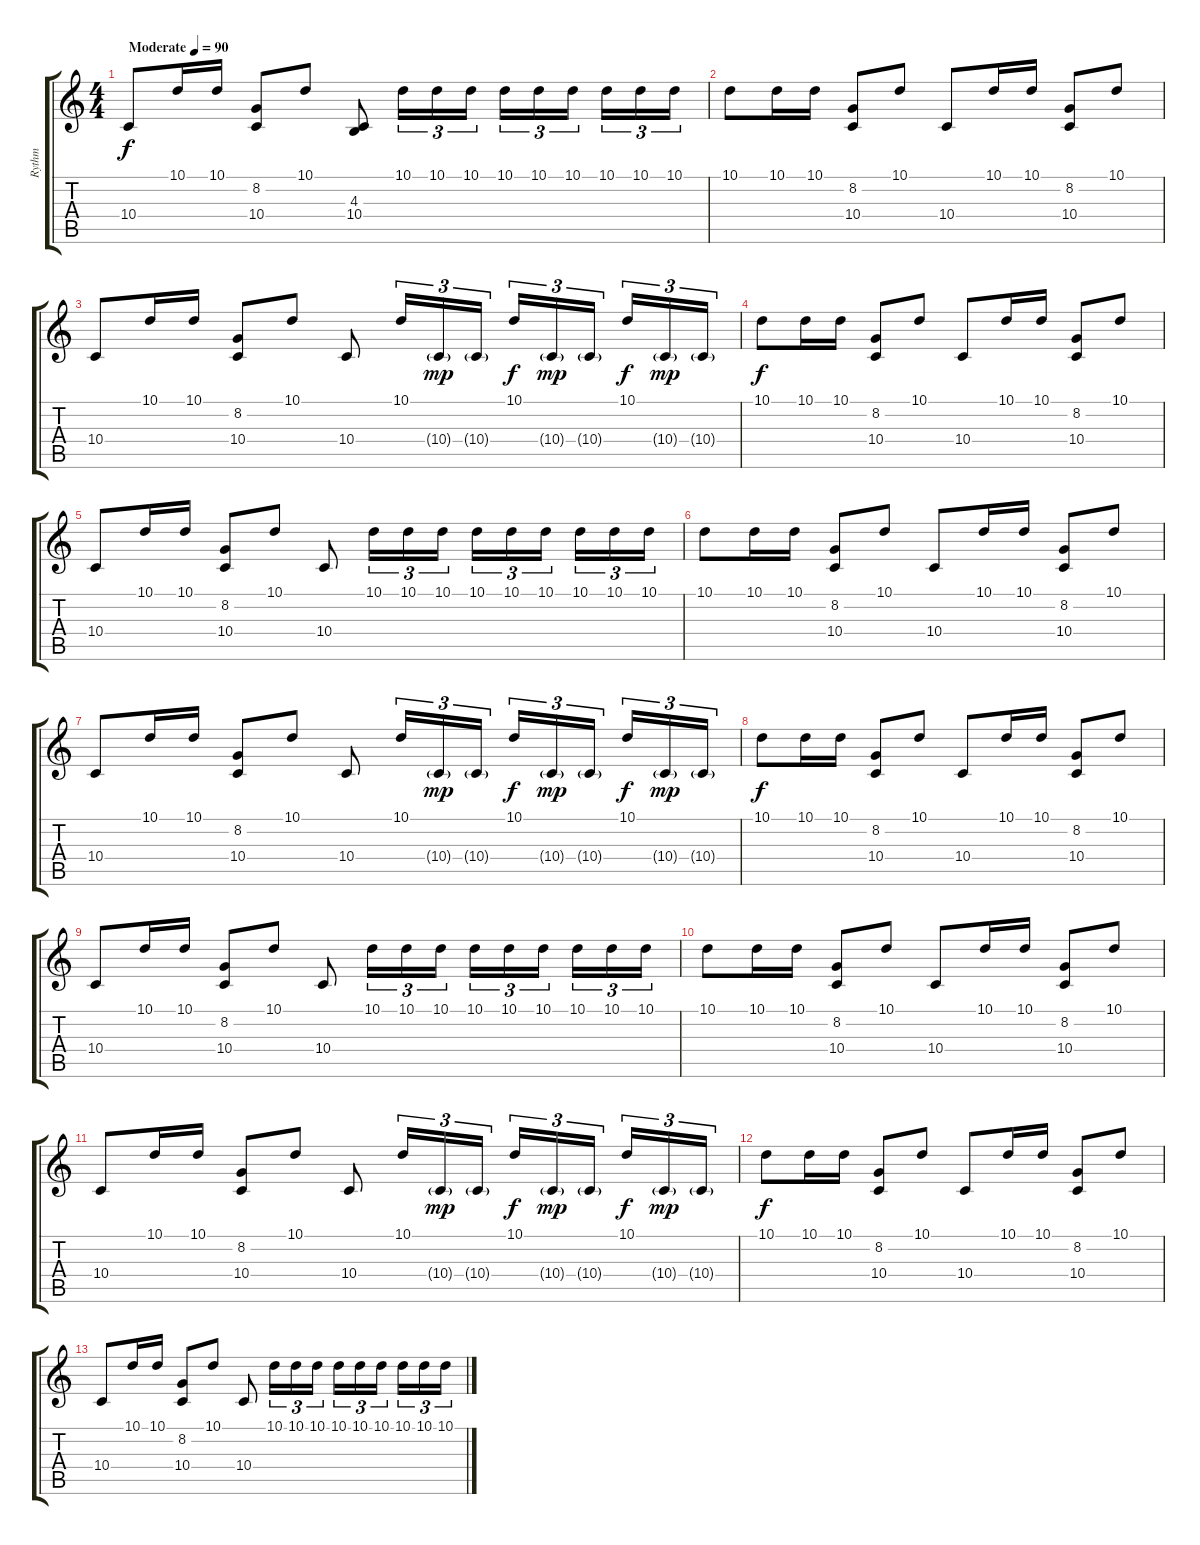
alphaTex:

\track ("Rythm" "Rythm") {instrument taikodrum}
\staff {score tabs}
\tuning (E4 B3 G3 D3 A2 E2) {hide}
\ts (4 4)
\tempo (90 "Moderate")
\clef g2
\ks c
10.4.8{dy f instrument taikodrum} 10.1.16 10.1.16 (8.2 10.4).8 10.1.8 (4.3 10.4).8 10.1.16{tu (3 2)} 10.1.16{tu (3 2)} 10.1.16{tu (3 2)} 10.1.16{tu (3 2)} 10.1.16{tu (3 2)} 10.1.16{tu (3 2) beam splitsecondary} 10.1.16{tu (3 2)} 10.1.16{tu (3 2)} 10.1.16{tu (3 2)} |
10.1.8 10.1.16 10.1.16 (8.2 10.4).8 10.1.8 10.4.8 10.1.16 10.1.16 (8.2 10.4).8 10.1.8 |
10.4.8 10.1.16 10.1.16 (8.2 10.4).8 10.1.8 10.4.8 10.1.16{tu (3 2)} 10.4{g}.16{tu (3 2) dy mp} 10.4{g}.16{tu (3 2)} 10.1.16{tu (3 2) dy f} 10.4{g}.16{tu (3 2) dy mp} 10.4{g}.16{tu (3 2) beam splitsecondary} 10.1.16{tu (3 2) dy f} 10.4{g}.16{tu (3 2) dy mp} 10.4{g}.16{tu (3 2)} |
10.1.8{dy f} 10.1.16 10.1.16 (8.2 10.4).8 10.1.8 10.4.8 10.1.16 10.1.16 (8.2 10.4).8 10.1.8 |
10.4.8 10.1.16 10.1.16 (8.2 10.4).8 10.1.8 10.4.8 10.1.16{tu (3 2)} 10.1.16{tu (3 2)} 10.1.16{tu (3 2)} 10.1.16{tu (3 2)} 10.1.16{tu (3 2)} 10.1.16{tu (3 2) beam splitsecondary} 10.1.16{tu (3 2)} 10.1.16{tu (3 2)} 10.1.16{tu (3 2)} |
10.1.8 10.1.16 10.1.16 (8.2 10.4).8 10.1.8 10.4.8 10.1.16 10.1.16 (8.2 10.4).8 10.1.8 |
10.4.8 10.1.16 10.1.16 (8.2 10.4).8 10.1.8 10.4.8 10.1.16{tu (3 2)} 10.4{g}.16{tu (3 2) dy mp} 10.4{g}.16{tu (3 2)} 10.1.16{tu (3 2) dy f} 10.4{g}.16{tu (3 2) dy mp} 10.4{g}.16{tu (3 2) beam splitsecondary} 10.1.16{tu (3 2) dy f} 10.4{g}.16{tu (3 2) dy mp} 10.4{g}.16{tu (3 2)} |
10.1.8{dy f} 10.1.16 10.1.16 (8.2 10.4).8 10.1.8 10.4.8 10.1.16 10.1.16 (8.2 10.4).8 10.1.8 |
10.4.8 10.1.16 10.1.16 (8.2 10.4).8 10.1.8 10.4.8 10.1.16{tu (3 2)} 10.1.16{tu (3 2)} 10.1.16{tu (3 2)} 10.1.16{tu (3 2)} 10.1.16{tu (3 2)} 10.1.16{tu (3 2) beam splitsecondary} 10.1.16{tu (3 2)} 10.1.16{tu (3 2)} 10.1.16{tu (3 2)} |
10.1.8{volume 0} 10.1.16 10.1.16 (8.2 10.4).8 10.1.8 10.4.8 10.1.16 10.1.16 (8.2 10.4).8 10.1.8 |
10.4.8 10.1.16 10.1.16 (8.2 10.4).8 10.1.8 10.4.8 10.1.16{tu (3 2)} 10.4{g}.16{tu (3 2) dy mp} 10.4{g}.16{tu (3 2)} 10.1.16{tu (3 2) dy f} 10.4{g}.16{tu (3 2) dy mp} 10.4{g}.16{tu (3 2) beam splitsecondary} 10.1.16{tu (3 2) dy f} 10.4{g}.16{tu (3 2) dy mp} 10.4{g}.16{tu (3 2)} |
10.1.8{dy f} 10.1.16 10.1.16 (8.2 10.4).8 10.1.8 10.4.8 10.1.16 10.1.16 (8.2 10.4).8 10.1.8 |
10.4.8 10.1.16 10.1.16 (8.2 10.4).8 10.1.8 10.4.8 10.1.16{tu (3 2)} 10.1.16{tu (3 2)} 10.1.16{tu (3 2)} 10.1.16{tu (3 2)} 10.1.16{tu (3 2)} 10.1.16{tu (3 2) beam splitsecondary} 10.1.16{tu (3 2)} 10.1.16{tu (3 2)} 10.1.16{tu (3 2)}
